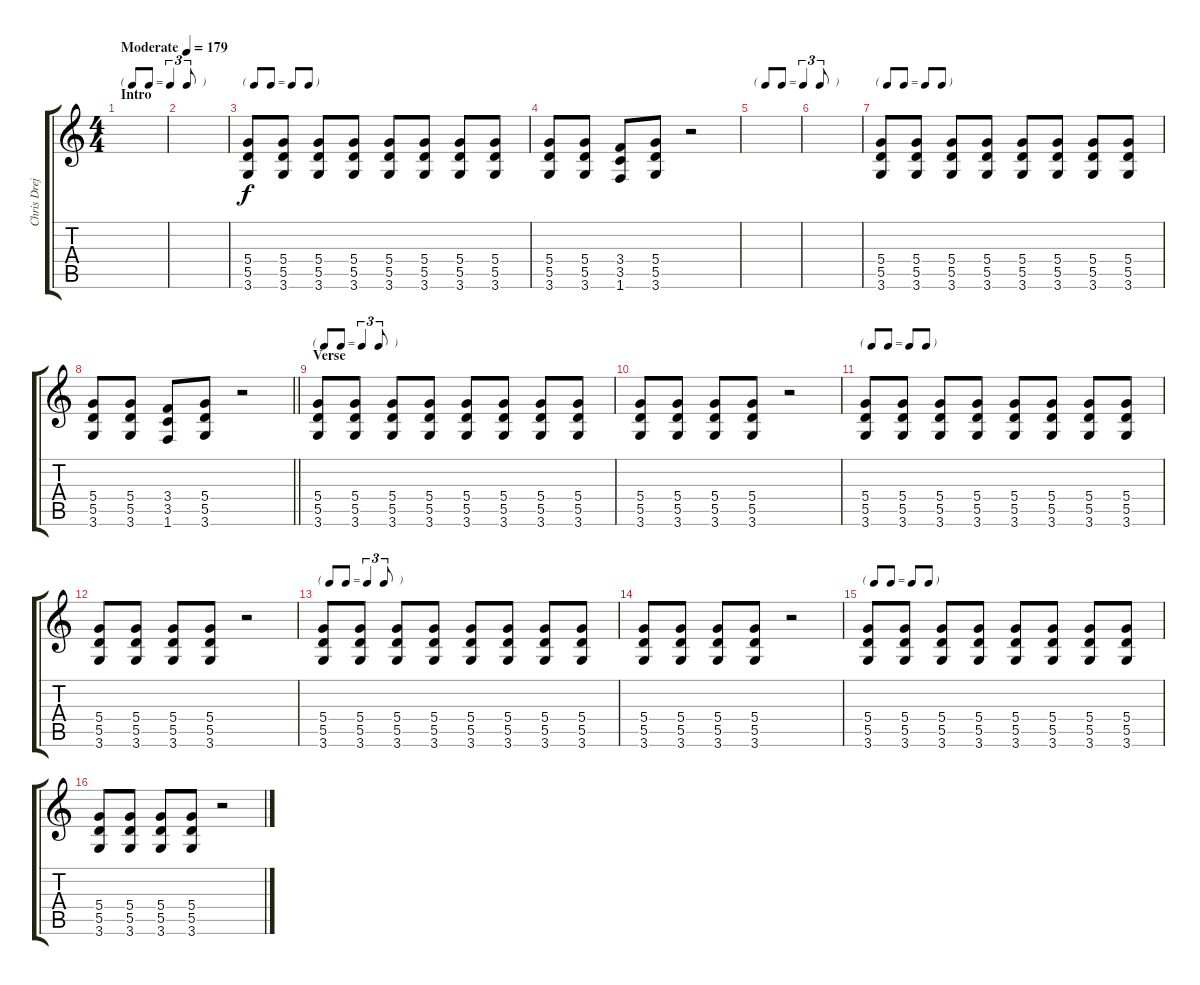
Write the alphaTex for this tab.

\track ("Chris Dreja" "Chris Drej") {instrument overdrivenguitar}
\staff {score tabs}
\tuning (E4 B3 G3 D3 A2 E2) {hide}
\ts (4 4)
\tf triplet8th
\section ("" "Intro")
\tempo (179 "Moderate")
\clef g2
\ks c
|
|
\tf none
(5.4 5.5 3.6).8 (5.4 5.5 3.6).8 (5.4 5.5 3.6).8 (5.4 5.5 3.6).8 (5.4 5.5 3.6).8 (5.4 5.5 3.6).8 (5.4 5.5 3.6).8 (5.4 5.5 3.6).8 |
(5.4 5.5 3.6).8 (5.4 5.5 3.6).8 (3.4 3.5 1.6).8 (5.4 5.5 3.6).8 r.2 |
\tf triplet8th
|
|
\tf none
(5.4 5.5 3.6).8 (5.4 5.5 3.6).8 (5.4 5.5 3.6).8 (5.4 5.5 3.6).8 (5.4 5.5 3.6).8 (5.4 5.5 3.6).8 (5.4 5.5 3.6).8 (5.4 5.5 3.6).8 |
\barLineRight lightlight
(5.4 5.5 3.6).8 (5.4 5.5 3.6).8 (3.4 3.5 1.6).8 (5.4 5.5 3.6).8 r.2 |
\tf triplet8th
\section ("" "Verse")
(5.4 5.5 3.6).8 (5.4 5.5 3.6).8 (5.4 5.5 3.6).8 (5.4 5.5 3.6).8 (5.4 5.5 3.6).8 (5.4 5.5 3.6).8 (5.4 5.5 3.6).8 (5.4 5.5 3.6).8 |
(5.4 5.5 3.6).8 (5.4 5.5 3.6).8 (5.4 5.5 3.6).8 (5.4 5.5 3.6).8 r.2 |
\tf none
(5.4 5.5 3.6).8 (5.4 5.5 3.6).8 (5.4 5.5 3.6).8 (5.4 5.5 3.6).8 (5.4 5.5 3.6).8 (5.4 5.5 3.6).8 (5.4 5.5 3.6).8 (5.4 5.5 3.6).8 |
(5.4 5.5 3.6).8 (5.4 5.5 3.6).8 (5.4 5.5 3.6).8 (5.4 5.5 3.6).8 r.2 |
\tf triplet8th
(5.4 5.5 3.6).8 (5.4 5.5 3.6).8 (5.4 5.5 3.6).8 (5.4 5.5 3.6).8 (5.4 5.5 3.6).8 (5.4 5.5 3.6).8 (5.4 5.5 3.6).8 (5.4 5.5 3.6).8 |
(5.4 5.5 3.6).8 (5.4 5.5 3.6).8 (5.4 5.5 3.6).8 (5.4 5.5 3.6).8 r.2 |
\tf none
(5.4 5.5 3.6).8 (5.4 5.5 3.6).8 (5.4 5.5 3.6).8 (5.4 5.5 3.6).8 (5.4 5.5 3.6).8 (5.4 5.5 3.6).8 (5.4 5.5 3.6).8 (5.4 5.5 3.6).8 |
(5.4 5.5 3.6).8 (5.4 5.5 3.6).8 (5.4 5.5 3.6).8 (5.4 5.5 3.6).8 r.2
